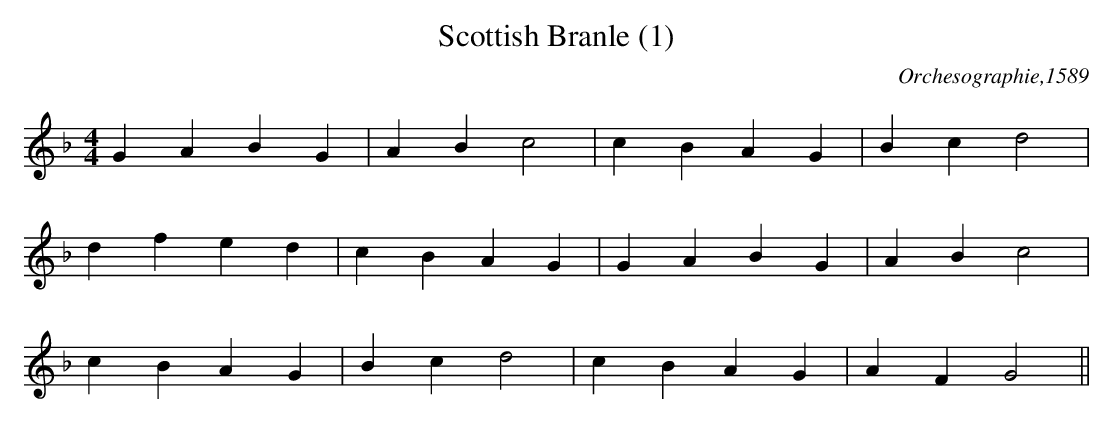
X:1
T:Scottish Branle (1)
C:Orchesographie,1589
L:1/4
M:4/4
K:GDor
GA BG | AB c2 | cB AG | Bc d2 |
df ed | cB AG | GA BG | AB c2 |
cB AG | Bc d2 | cB AG | AF G2 ||
